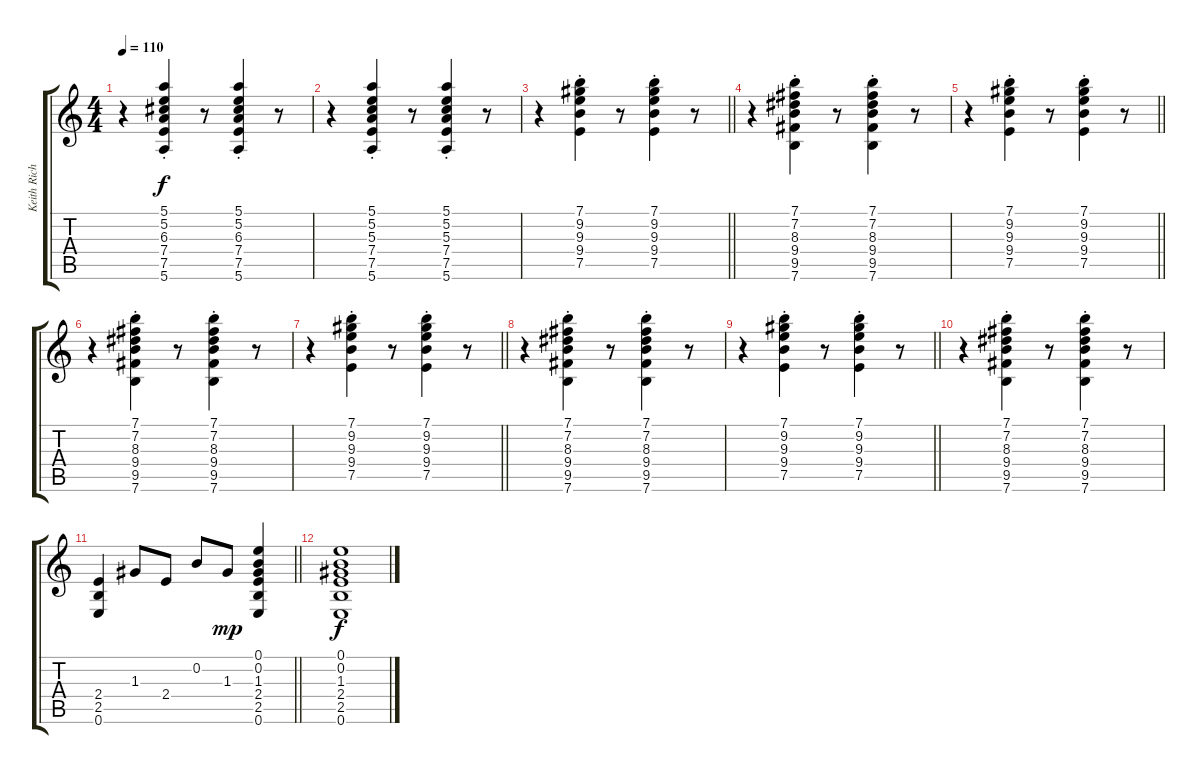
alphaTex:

\track ("Keith Richards" "Keith Rich") {instrument electricguitarclean}
\staff {score tabs}
\tuning (E4 B3 G3 D3 A2 E2) {hide}
\ts (4 4)
\tempo 110
\clef g2
\ks c
r.4{dy f} (5.1{st} 5.2{st} 6.3{st} 7.4{st} 7.5{st} 5.6).4 r.8 (5.1{st} 5.2{st} 6.3{st} 7.4{st} 7.5{st} 5.6).4 r.8 |
r.4 (5.1{st} 5.2{st} 5.3{st} 7.4{st} 7.5{st} 5.6).4 r.8 (5.1{st} 5.2{st} 5.3{st} 7.4{st} 7.5{st} 5.6).4 r.8 |
\barLineRight lightlight
r.4 (7.1{st} 9.2{st} 9.3{st} 9.4{st} 7.5{st}).4 r.8 (7.1{st} 9.2{st} 9.3{st} 9.4{st} 7.5{st}).4 r.8 |
r.4 (7.1{st} 7.2{st} 8.3{st} 9.4{st} 9.5{st} 7.6).4 r.8 (7.1{st} 7.2{st} 8.3{st} 9.4{st} 9.5{st} 7.6).4 r.8 |
\barLineRight lightlight
r.4 (7.1{st} 9.2{st} 9.3{st} 9.4{st} 7.5{st}).4 r.8 (7.1{st} 9.2{st} 9.3{st} 9.4{st} 7.5{st}).4 r.8 |
r.4 (7.1{st} 7.2{st} 8.3{st} 9.4{st} 9.5{st} 7.6).4 r.8 (7.1{st} 7.2{st} 8.3{st} 9.4{st} 9.5{st} 7.6).4 r.8 |
\barLineRight lightlight
r.4 (7.1{st} 9.2{st} 9.3{st} 9.4{st} 7.5{st}).4 r.8 (7.1{st} 9.2{st} 9.3{st} 9.4{st} 7.5{st}).4 r.8 |
r.4 (7.1{st} 7.2{st} 8.3{st} 9.4{st} 9.5{st} 7.6).4 r.8 (7.1{st} 7.2{st} 8.3{st} 9.4{st} 9.5{st} 7.6).4 r.8 |
\barLineRight lightlight
r.4 (7.1{st} 9.2{st} 9.3{st} 9.4{st} 7.5{st}).4 r.8 (7.1{st} 9.2{st} 9.3{st} 9.4{st} 7.5{st}).4 r.8 |
r.4 (7.1{st} 7.2{st} 8.3{st} 9.4{st} 9.5{st} 7.6).4 r.8 (7.1{st} 7.2{st} 8.3{st} 9.4{st} 9.5{st} 7.6).4 r.8 |
\barLineRight lightlight
(2.4 2.5 0.6).4 1.3.8 2.4.8 0.2.8 1.3.8{dy mp} (0.1 0.2 1.3 2.4 2.5 0.6).4 |
(0.1 0.2 1.3 2.4 2.5 0.6).1{dy f}
